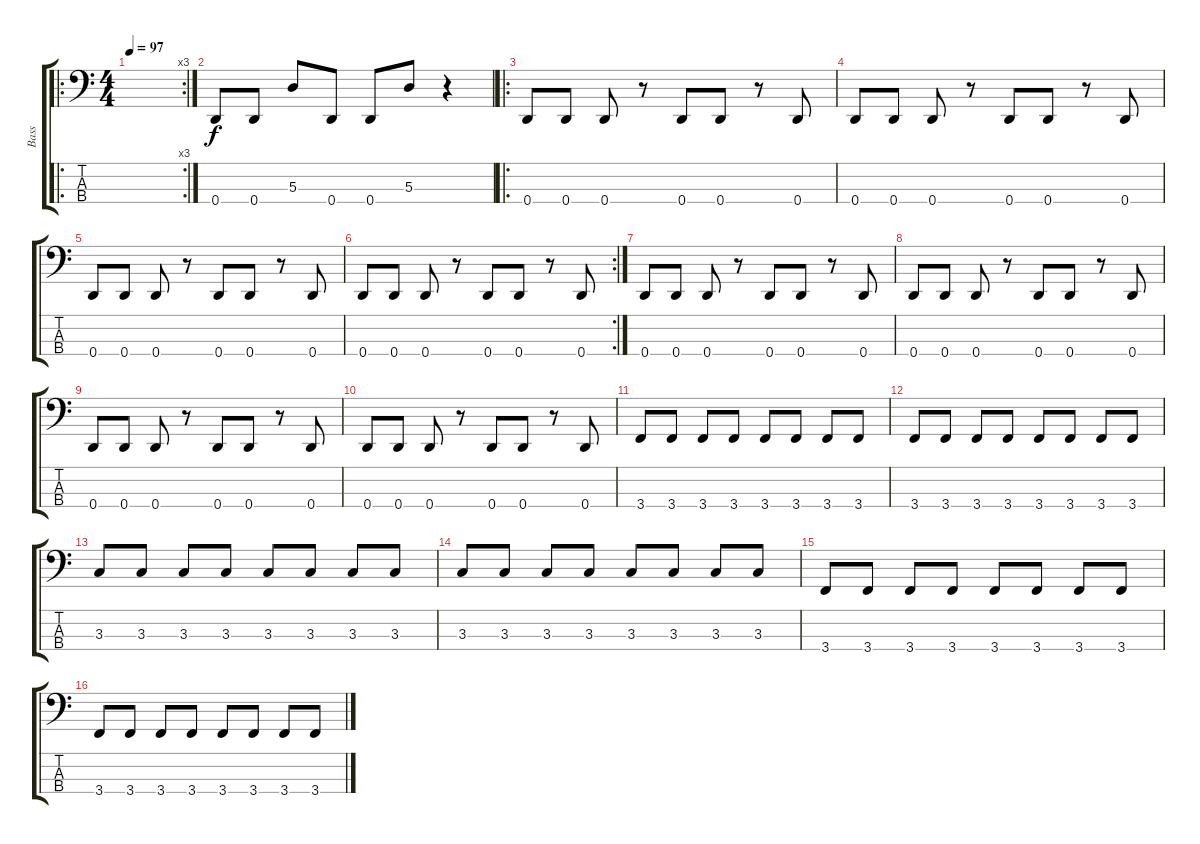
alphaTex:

\track ("Bass" "Bass") {instrument electricbassfinger}
\staff {score tabs}
\tuning (G2 D2 A1 D1) {hide}
\ro
\rc 3
\ts (4 4)
\tempo 97
\clef f4
\ks c
|
0.4.8 0.4.8 5.3.8 0.4.8 0.4.8 5.3.8 r.4 |
\ro
0.4.8 0.4.8 0.4.8 r.8 0.4.8 0.4.8 r.8 0.4.8 |
0.4.8 0.4.8 0.4.8 r.8 0.4.8 0.4.8 r.8 0.4.8 |
0.4.8 0.4.8 0.4.8 r.8 0.4.8 0.4.8 r.8 0.4.8 |
\rc 2
0.4.8 0.4.8 0.4.8 r.8 0.4.8 0.4.8 r.8 0.4.8 |
0.4.8 0.4.8 0.4.8 r.8 0.4.8 0.4.8 r.8 0.4.8 |
0.4.8 0.4.8 0.4.8 r.8 0.4.8 0.4.8 r.8 0.4.8 |
0.4.8 0.4.8 0.4.8 r.8 0.4.8 0.4.8 r.8 0.4.8 |
0.4.8 0.4.8 0.4.8 r.8 0.4.8 0.4.8 r.8 0.4.8 |
3.4.8 3.4.8 3.4.8 3.4.8 3.4.8 3.4.8 3.4.8 3.4.8 |
3.4.8 3.4.8 3.4.8 3.4.8 3.4.8 3.4.8 3.4.8 3.4.8 |
3.3.8 3.3.8 3.3.8 3.3.8 3.3.8 3.3.8 3.3.8 3.3.8 |
3.3.8 3.3.8 3.3.8 3.3.8 3.3.8 3.3.8 3.3.8 3.3.8 |
3.4.8 3.4.8 3.4.8 3.4.8 3.4.8 3.4.8 3.4.8 3.4.8 |
3.4.8 3.4.8 3.4.8 3.4.8 3.4.8 3.4.8 3.4.8 3.4.8
